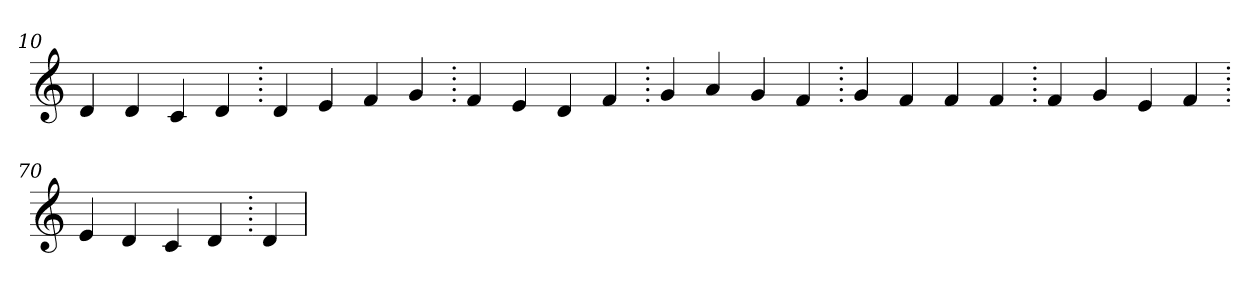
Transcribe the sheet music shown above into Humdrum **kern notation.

**kern
*part1
*staff1
*clefG2
=10.
4d
4d
4c
4d
=20.
4d
4e
4f
4g
=30.
4f
4e
4d
4f
=40.
4g
4a
4g
4f
=50.
4g
4f
4f
4f
=60.
4f
4g
4e
4f
=70.
4e
4d
4c
4d
=80.
4d
=
*-
